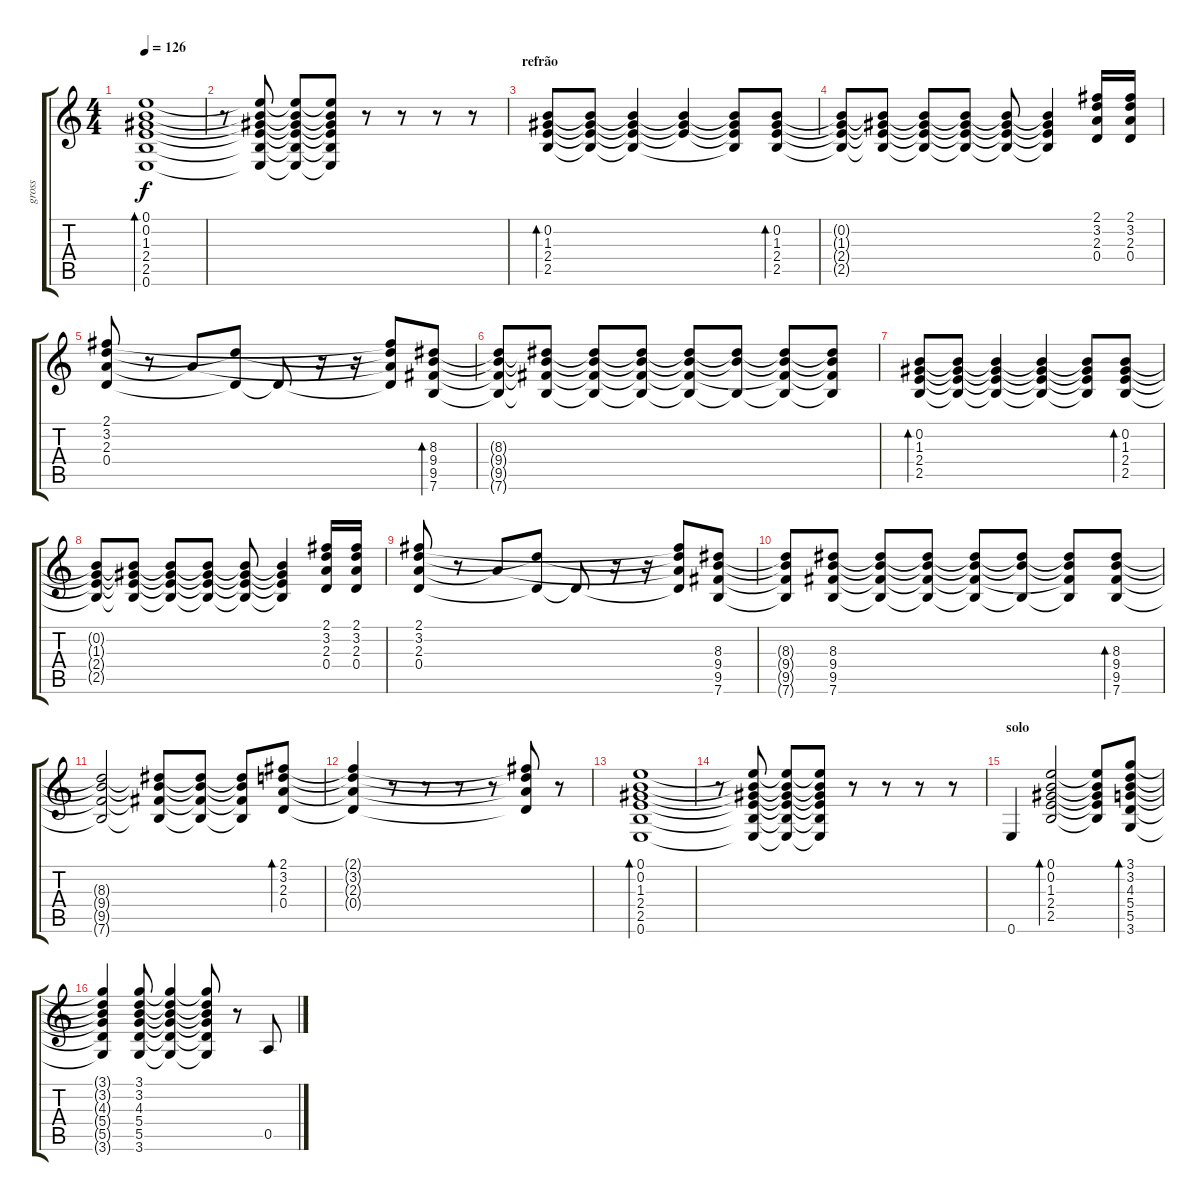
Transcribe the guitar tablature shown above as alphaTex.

\track ("gross" "gross") {instrument acousticguitarsteel}
\staff {score tabs}
\tuning (E4 B3 G3 D3 A2 E2) {hide}
\ts (4 4)
\tempo 126
\clef g2
\ks c
(0.1 0.2 1.3 2.4 2.5 0.6).1{bd 60 dy f} |
r.8 (0.1{t} 0.2{t} 1.3{t} 2.4{t} 2.5{t} 0.6{t}).8 (0.1{t} 0.2{t} 1.3{t} 2.4{t} 2.5{t} 0.6{t}).8 (0.1{t} 0.2{t} 1.3{t} 2.4{t} 2.5{t} 0.6{t}).8 r.8 r.8 r.8 r.8 |
\section ("" "refrão")
(0.2 1.3 2.4 2.5).8{bd 60} (0.2{t} 1.3{t} 2.4{t} 2.5{t}).8 (0.2{t} 1.3{t} 2.4{t} 2.5{t}).4 (0.2{t} 1.3{t} 2.4{t}).4 (0.2{t} 1.3{t} 2.4{t} 2.5{t}).8 (0.2 1.3 2.4 2.5).8{bd 60} |
(0.2{t} 1.3{t} 2.4{t} 2.5{t}).8 (0.2{t} 1.3{t} 2.4{t} 2.5{t}).8 (0.2{t} 1.3{t} 2.4{t} 2.5{t}).8 (0.2{t} 1.3{t} 2.4{t} 2.5{t}).8 (0.2{t} 1.3{t} 2.4{t} 2.5{t}).8 (0.2{t} 1.3{t} 2.4{t} 2.5{t}).4 (2.1 3.2 2.3 0.4).16 (2.1 3.2 2.3 0.4).16 |
(2.1 3.2 2.3 0.4).8 r.8 2.3{t}.8 (3.2{t} 0.4{t}).8 0.4{t}.8 r.16 r.16 (2.1{t} 3.2{t} 2.3{t} 0.4{t}).8 (8.3 9.4 9.5 7.6).8{bd 60} |
(8.3{t} 9.4{t} 9.5{t} 7.6{t}).8 (8.3{t} 9.4{t} 9.5{t} 7.6{t}).8 (8.3{t} 9.4{t} 9.5{t} 7.6{t}).8 (8.3{t} 9.4{t} 9.5{t} 7.6{t}).8 (8.3{t} 9.4{t} 9.5{t} 7.6{t}).8 (8.3{t} 9.4{t} 7.6{t}).8 (8.3{t} 9.4{t} 9.5{t} 7.6{t}).8 (8.3{t} 9.4{t} 9.5{t} 7.6{t}).8 |
(0.2 1.3 2.4 2.5).8{bd 60} (0.2{t} 1.3{t} 2.4{t} 2.5{t}).8 (0.2{t} 1.3{t} 2.4{t} 2.5{t}).4 (0.2{t} 1.3{t} 2.4{t} 2.5{t}).4 (0.2{t} 1.3{t} 2.4{t} 2.5{t}).8 (0.2 1.3 2.4 2.5).8{bd 60} |
(0.2{t} 1.3{t} 2.4{t} 2.5{t}).8 (0.2{t} 1.3{t} 2.4{t} 2.5{t}).8 (0.2{t} 1.3{t} 2.4{t} 2.5{t}).8 (0.2{t} 1.3{t} 2.4{t} 2.5{t}).8 (0.2{t} 1.3{t} 2.4{t} 2.5{t}).8 (0.2{t} 1.3{t} 2.4{t} 2.5{t}).4 (2.1 3.2 2.3 0.4).16 (2.1 3.2 2.3 0.4).16 |
(2.1 3.2 2.3 0.4).8 r.8 2.3{t}.8 (3.2{t} 0.4{t}).8 0.4{t}.8 r.16 r.16 (2.1{t} 3.2{t} 2.3{t} 0.4{t}).8 (8.3 9.4 9.5 7.6).8 |
(8.3{t} 9.4{t} 9.5{t} 7.6{t}).8 (8.3 9.4 9.5 7.6).8 (8.3{t} 9.4{t} 9.5{t} 7.6{t}).8 (8.3{t} 9.4{t} 9.5{t} 7.6{t}).8 (8.3{t} 9.4{t} 9.5{t} 7.6{t}).8 (8.3{t} 9.4{t} 7.6{t}).8 (8.3{t} 9.4{t} 9.5{t} 7.6{t}).8 (8.3 9.4 9.5 7.6).8{bd 240} |
(8.3{t} 9.4{t} 9.5{t} 7.6{t}).2 (8.3{t} 9.4{t} 9.5{t} 7.6{t}).8 (8.3{t} 9.4{t} 9.5{t} 7.6{t}).8 (8.3{t} 9.4{t} 9.5{t} 7.6{t}).8 (2.1 3.2 2.3 0.4).8{bd 240} |
(2.1{t} 3.2{t} 2.3{t} 0.4{t}).4 r.8 r.8 r.8 r.8 (2.1{t} 3.2{t} 2.3{t} 0.4{t}).8 r.8 |
(0.1 0.2 1.3 2.4 2.5 0.6).1{bd 60} |
r.8 (0.1{t} 0.2{t} 1.3{t} 2.4{t} 2.5{t} 0.6{t}).8 (0.1{t} 0.2{t} 1.3{t} 2.4{t} 2.5{t} 0.6{t}).8 (0.1{t} 0.2{t} 1.3{t} 2.4{t} 2.5{t} 0.6{t}).8 r.8 r.8 r.8 r.8 |
\section ("" "solo")
0.6.4 (0.1 0.2 1.3 2.4 2.5).2{bd 60} (0.1{t} 0.2{t} 1.3{t} 2.4{t} 2.5{t}).8 (3.1 3.2 4.3 5.4 5.5 3.6).8{bd 60} |
(3.1{t} 3.2{t} 4.3{t} 5.4{t} 5.5{t} 3.6{t}).4 (3.1 3.2 4.3 5.4 5.5 3.6).8 (3.1{t} 3.2{t} 4.3{t} 5.4{t} 5.5{t} 3.6{t}).4 (3.1{t} 3.2{t} 4.3{t} 5.4{t} 5.5{t} 3.6{t}).8 r.8 0.5.8
